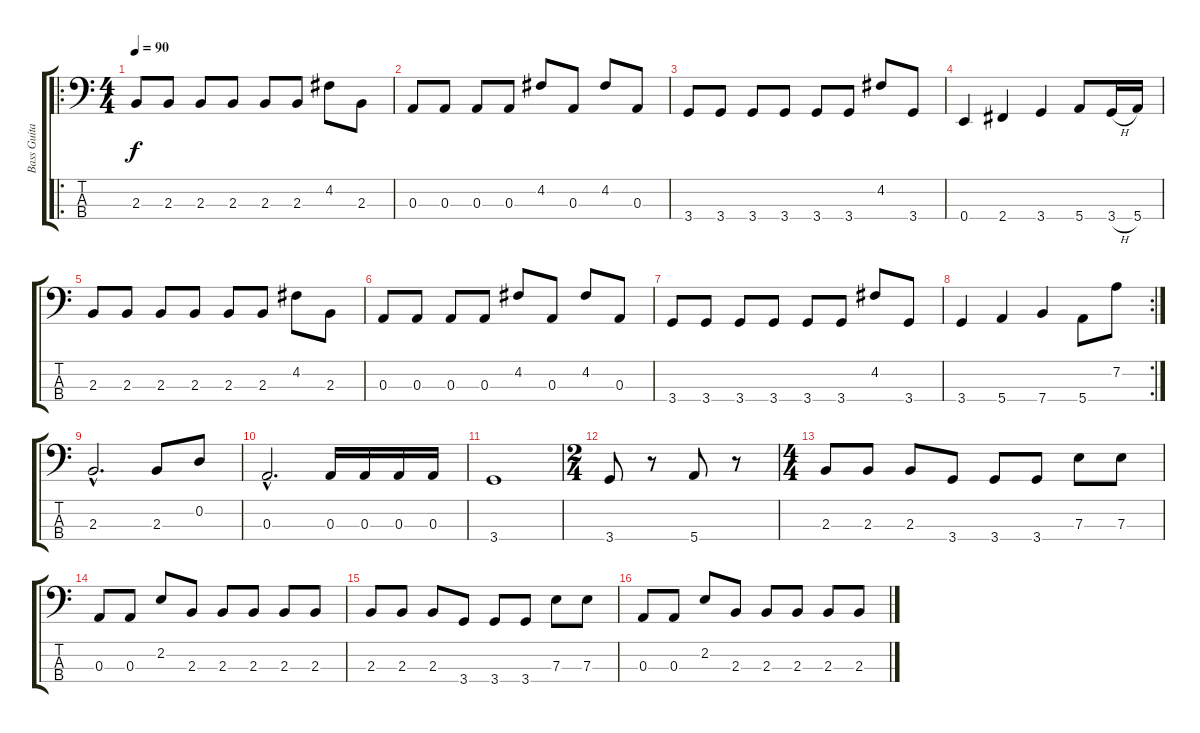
\track ("Bass Guitar" "Bass Guita") {instrument electricbasspick}
\staff {score tabs}
\tuning (G2 D2 A1 E1) {hide}
\ro
\ts (4 4)
\tempo 90
\clef f4
\ks c
2.3.8{dy f} 2.3.8 2.3.8 2.3.8 2.3.8 2.3.8 4.2.8 2.3.8 |
0.3.8 0.3.8 0.3.8 0.3.8 4.2.8 0.3.8 4.2.8 0.3.8 |
3.4.8 3.4.8 3.4.8 3.4.8 3.4.8 3.4.8 4.2.8 3.4.8 |
0.4.4 2.4.4 3.4.4 5.4.8 3.4{h}.16 5.4.16 |
2.3.8 2.3.8 2.3.8 2.3.8 2.3.8 2.3.8 4.2.8 2.3.8 |
0.3.8 0.3.8 0.3.8 0.3.8 4.2.8 0.3.8 4.2.8 0.3.8 |
3.4.8 3.4.8 3.4.8 3.4.8 3.4.8 3.4.8 4.2.8 3.4.8 |
\rc 2
3.4.4 5.4.4 7.4.4 5.4.8 7.2.8 |
2.3{hac}.2{d} 2.3.8 0.2.8 |
0.3{hac}.2{d} 0.3.16 0.3.16 0.3.16 0.3.16 |
3.4.1 |
\ts (2 4)
3.4.8 r.8 5.4.8 r.8 |
\ts (4 4)
2.3.8 2.3.8 2.3.8 3.4.8 3.4.8 3.4.8 7.3.8 7.3.8 |
0.3.8 0.3.8 2.2.8 2.3.8 2.3.8 2.3.8 2.3.8 2.3.8 |
2.3.8 2.3.8 2.3.8 3.4.8 3.4.8 3.4.8 7.3.8 7.3.8 |
0.3.8 0.3.8 2.2.8 2.3.8 2.3.8 2.3.8 2.3.8 2.3.8
